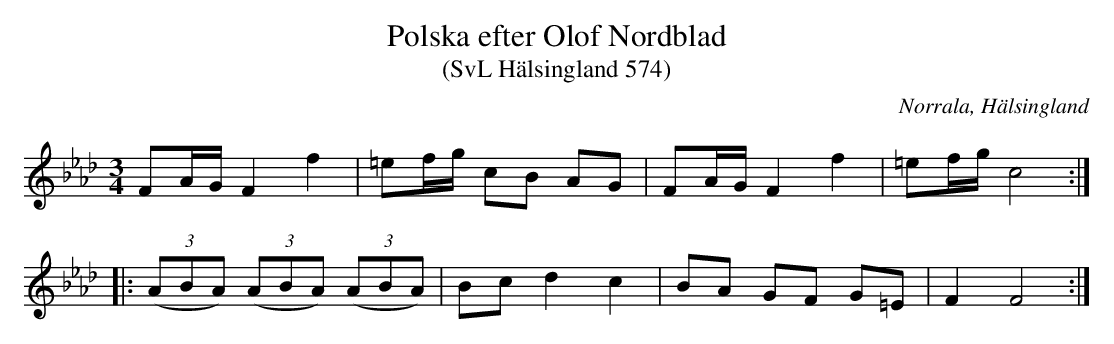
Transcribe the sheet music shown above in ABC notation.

X:1
T:Polska efter Olof Nordblad
T:(SvL Hälsingland 574)
O:Norrala, Hälsingland
M:3/4
L:1/8
K:Fm
FA/G/ F2 f2|=ef/g/ cB AG|FA/G/ F2 f2|=ef/g/ c4:|
|:((3ABA) ((3ABA) ((3ABA)|Bc d2c2|BA GF G=E|F2 F4:|
